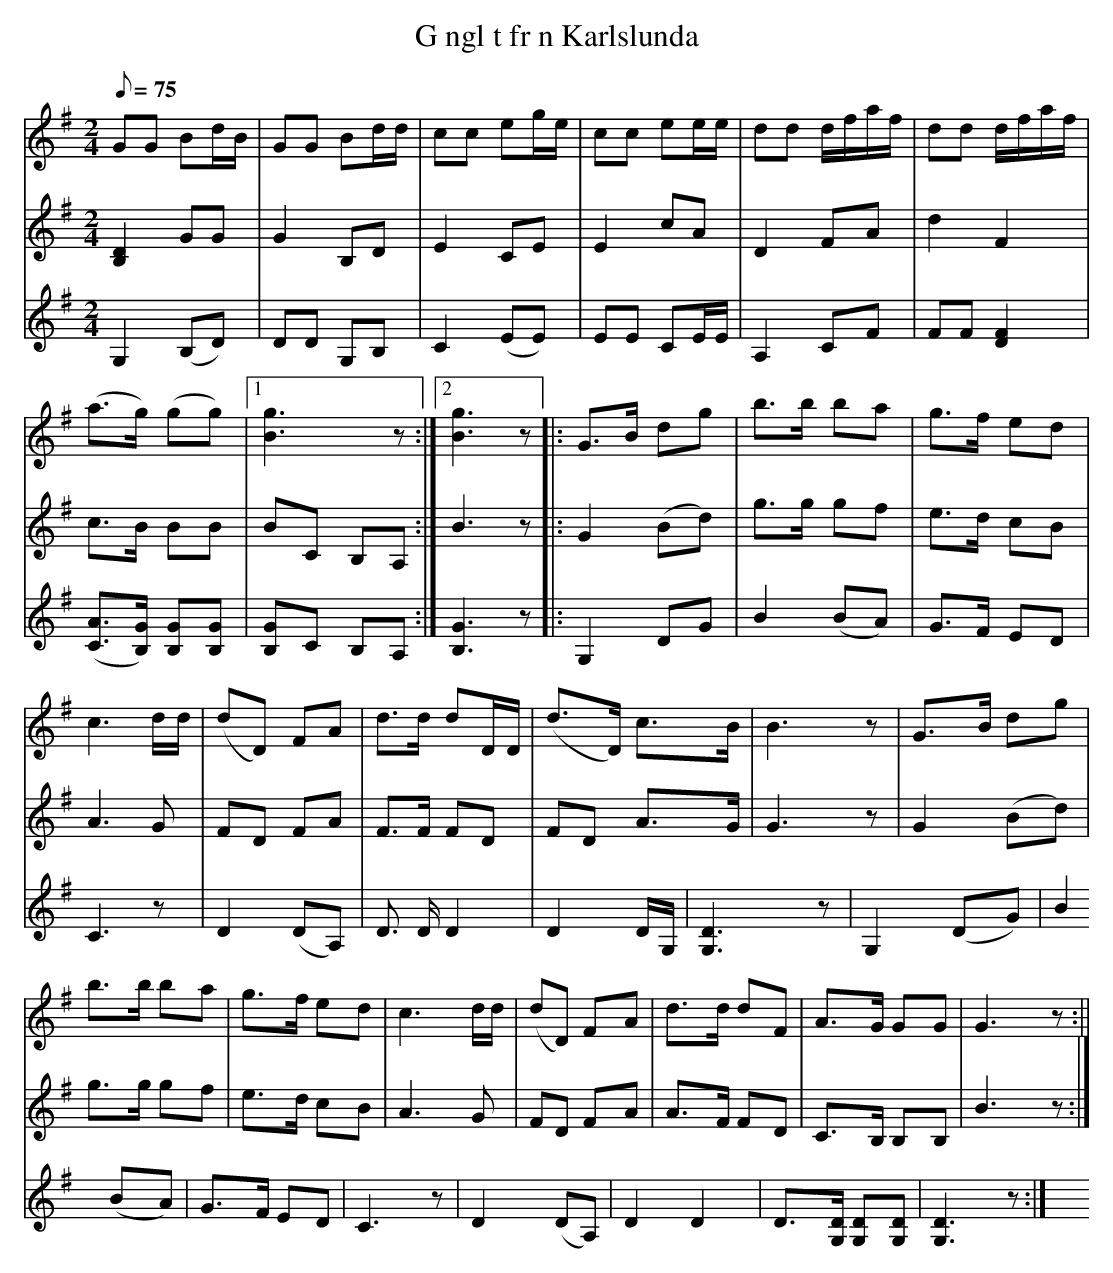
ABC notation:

X:1
T: G ngl t fr n Karlslunda
M: 2/4
L: 1/8
Q: 75
K:G % 1 sharps
GG Bd/2B/2|GG Bd/2d/2|cc eg/2e/2|cc ee/2e/2|dd d/2f/2a/2f/2|dd d/2f/2a/2f/2|
(a3/2g/2) (gg)|1[g3B3] z:|2[g3B3] z|:G3/2B/2 dg|b3/2b/2 ba|g3/2f/2 ed|
c3 d/2d/2|(dD) FA|d3/2d/2 dD/2D/2|(d3/2D/2) c3/2B/2|B3 z|G3/2B/2 dg|
b3/2b/2 ba|g3/2f/2 ed|c3 d/2d/2|(dD) FA|d3/2d/2 dF|A3/2G/2 GG|G3 z:||
V:2
[D2B,2] GG|G2 B,D|E2 CE|E2 cA|D2 FA|d2 F2|
c3/2B/2 BB|BC B,A,:|B3 z|:G2 (Bd)|g3/2g/2 gf|e3/2d/2 cB|
A3 G|FD FA|F3/2F/2 FD|FD A3/2G/2|G3 z|G2 (Bd)|
g3/2g/2 gf|e3/2d/2 cB|A3 G|FD FA|A3/2F/2 FD|C3/2B,/2 B,B,|B3 z:|
V:3
G,2 (B,D)|DD G,B,|C2 (EE) | EE CE/2E/2|A,2 CF|FF [F2D2]|
([A3/2C3/2][G/2B,/2]) [GB,][GB,] |[GB,]C B,A,:|[G3B,3] z|:G,2 DG|B2 (BA)|G3/2F/2 ED|
C3 z|D2 (DA,) |D3/2 D/2 D2|D2 D/2G,/2|[D3G,3] z|G,2 (DG) |
B2 (BA)|G3/2F/2 ED|C3 z|D2 (DA,) |D2 D2|D3/2[D/2G,/2] [DG,][DG,] |[D3G,3] z:|
